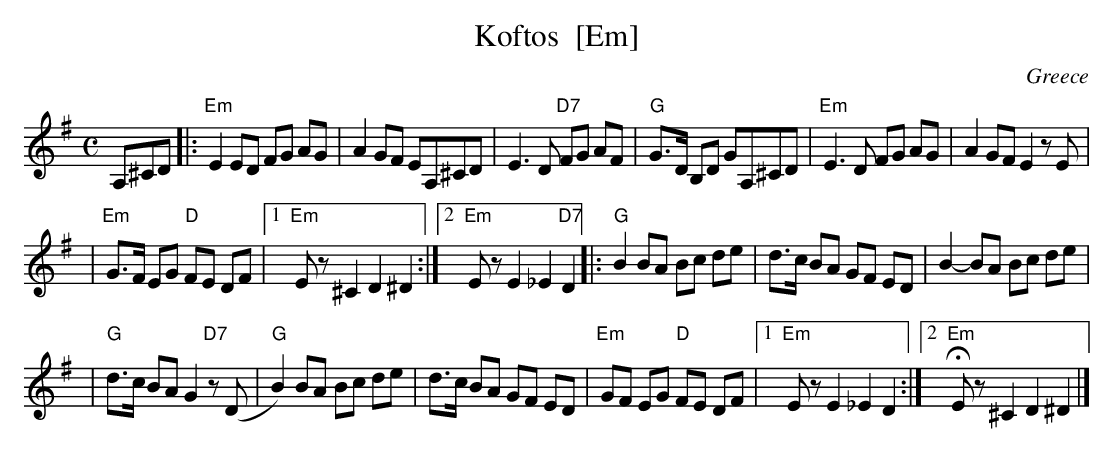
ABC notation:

X:1
T: Koftos  [Em]
O: Greece
M: C
L: 1/8
K: Em
A,^CD \
|: "Em"E2 ED FG AG \
| A2 GF EA,^CD \
| E3 D "D7"FG AF \
| "G"G>D B,D GA,^CD \
| "Em"E3 D FG AG \
| A2 GF E2 zE |
| "Em"G>F EG "D"FE DF \
|1 "Em"Ez ^C2 D2 ^D2 \
:|2 "Em"Ez E2 _E2 "D7"D2 \
|: "G"B2 BA Bc de \
| d>c BA GF ED \
| B2- BA Bc de |
| "G"d>c BA G2 "D7"z(D \
| "G"B2) BA Bc de \
| d>c BA GF ED \
| "Em"GF EG "D"FE DF \
|1 "Em"Ez E2 _E2 D2 \
:|2 "Em"HEz ^C2 D2 ^D2 |]
